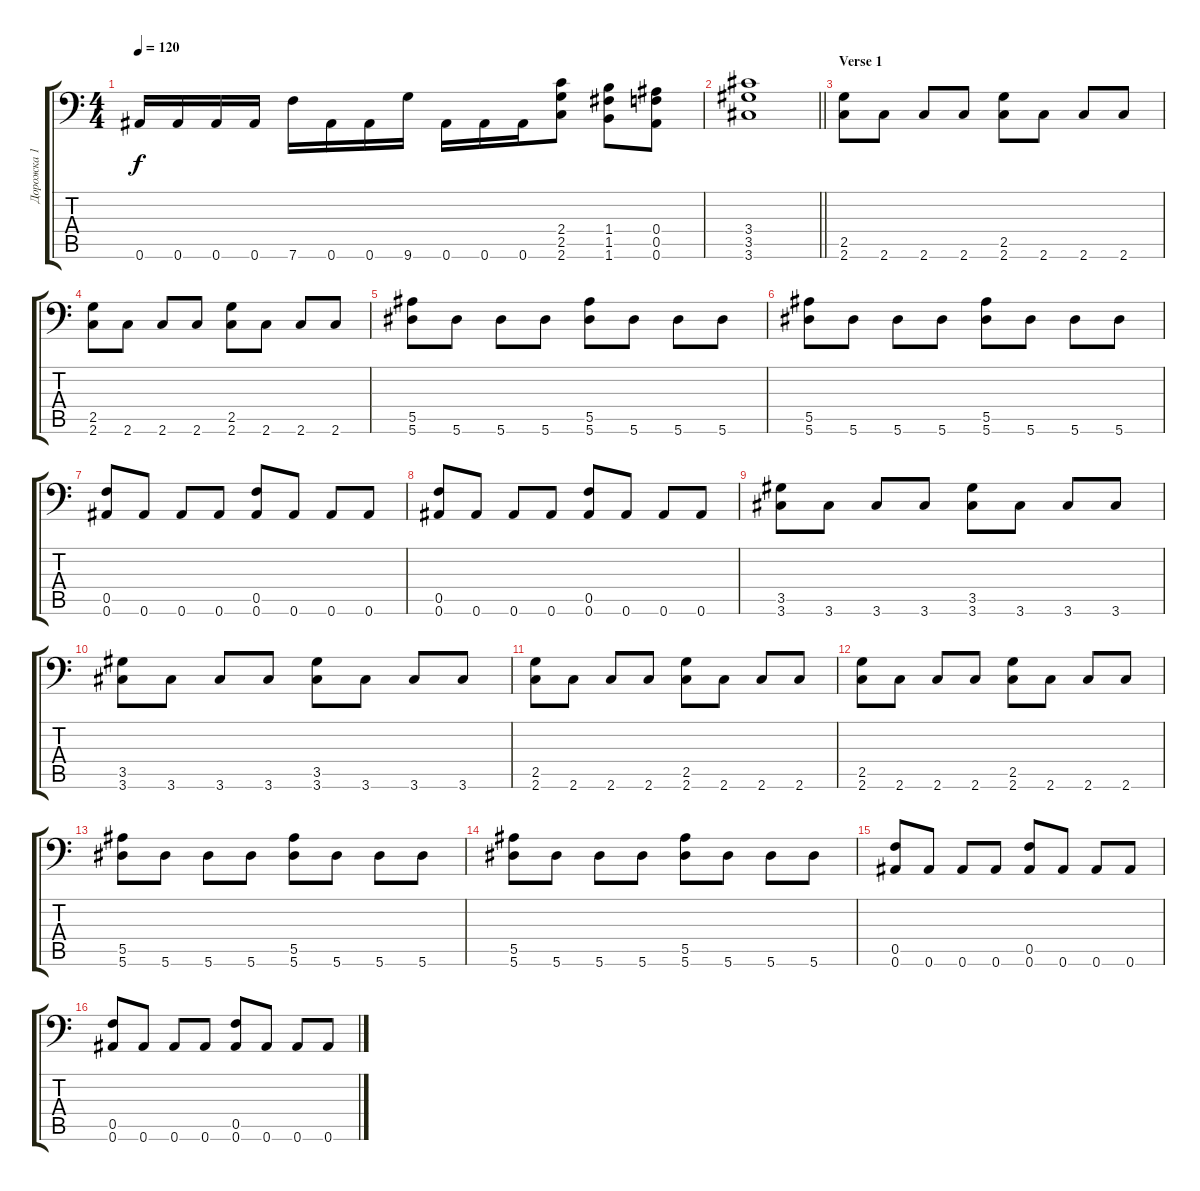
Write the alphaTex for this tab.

\track ("Дорожка 1" "Дорожка 1") {instrument distortionguitar}
\staff {score tabs}
\tuning (C4 G3 Eb3 Bb2 F2 Bb1) {hide}
\ts (4 4)
\tempo 120
\clef f4
\ks c
0.6.16{dy f} 0.6.16 0.6.16 0.6.16 7.6.16 0.6.16 0.6.16 9.6.16 0.6.16 0.6.16 0.6.16 (2.4 2.5 2.6).8 (1.4 1.5 1.6).8 (0.4 0.5 0.6).8 |
\barLineRight lightlight
(3.4 3.5 3.6).1 |
\section ("" "Verse 1")
(2.5 2.6).8 2.6.8 2.6.8 2.6.8 (2.5 2.6).8 2.6.8 2.6.8 2.6.8 |
(2.5 2.6).8 2.6.8 2.6.8 2.6.8 (2.5 2.6).8 2.6.8 2.6.8 2.6.8 |
(5.5 5.6).8 5.6.8 5.6.8 5.6.8 (5.5 5.6).8 5.6.8 5.6.8 5.6.8 |
(5.5 5.6).8 5.6.8 5.6.8 5.6.8 (5.5 5.6).8 5.6.8 5.6.8 5.6.8 |
(0.5 0.6).8 0.6.8 0.6.8 0.6.8 (0.5 0.6).8 0.6.8 0.6.8 0.6.8 |
(0.5 0.6).8 0.6.8 0.6.8 0.6.8 (0.5 0.6).8 0.6.8 0.6.8 0.6.8 |
(3.5 3.6).8 3.6.8 3.6.8 3.6.8 (3.5 3.6).8 3.6.8 3.6.8 3.6.8 |
(3.5 3.6).8 3.6.8 3.6.8 3.6.8 (3.5 3.6).8 3.6.8 3.6.8 3.6.8 |
(2.5 2.6).8 2.6.8 2.6.8 2.6.8 (2.5 2.6).8 2.6.8 2.6.8 2.6.8 |
(2.5 2.6).8 2.6.8 2.6.8 2.6.8 (2.5 2.6).8 2.6.8 2.6.8 2.6.8 |
(5.5 5.6).8 5.6.8 5.6.8 5.6.8 (5.5 5.6).8 5.6.8 5.6.8 5.6.8 |
(5.5 5.6).8 5.6.8 5.6.8 5.6.8 (5.5 5.6).8 5.6.8 5.6.8 5.6.8 |
(0.5 0.6).8 0.6.8 0.6.8 0.6.8 (0.5 0.6).8 0.6.8 0.6.8 0.6.8 |
(0.5 0.6).8 0.6.8 0.6.8 0.6.8 (0.5 0.6).8 0.6.8 0.6.8 0.6.8
